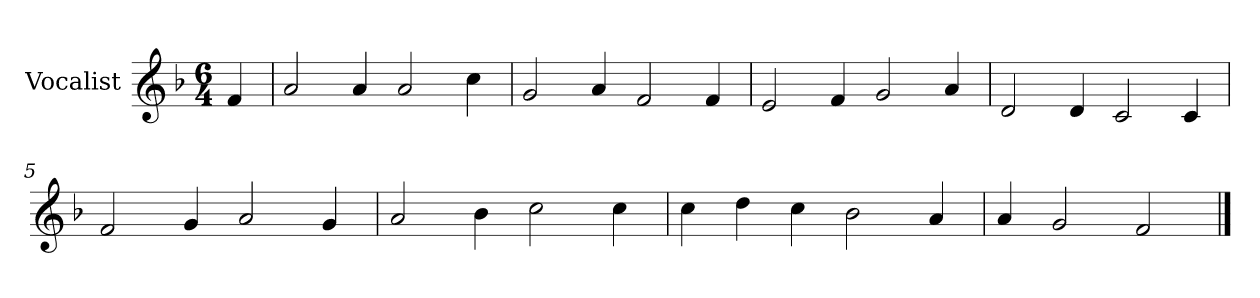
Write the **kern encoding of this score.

**kern
*part1
*staff1
*I"Vocalist
*k[b-]
*F:
*M6/4
=
4f
=1
2a
4a
2a
4cc
=2
2g
4a
2f
4f
=3
2e
4f
2g
4a
=4
2d
4d
2c
4c
=5
2f
4g
2a
4g
=6
2a
4b-
2cc
4cc
=7
4cc
4dd
4cc
2b-
4a
=8
4a
2g
2f
==
*-
